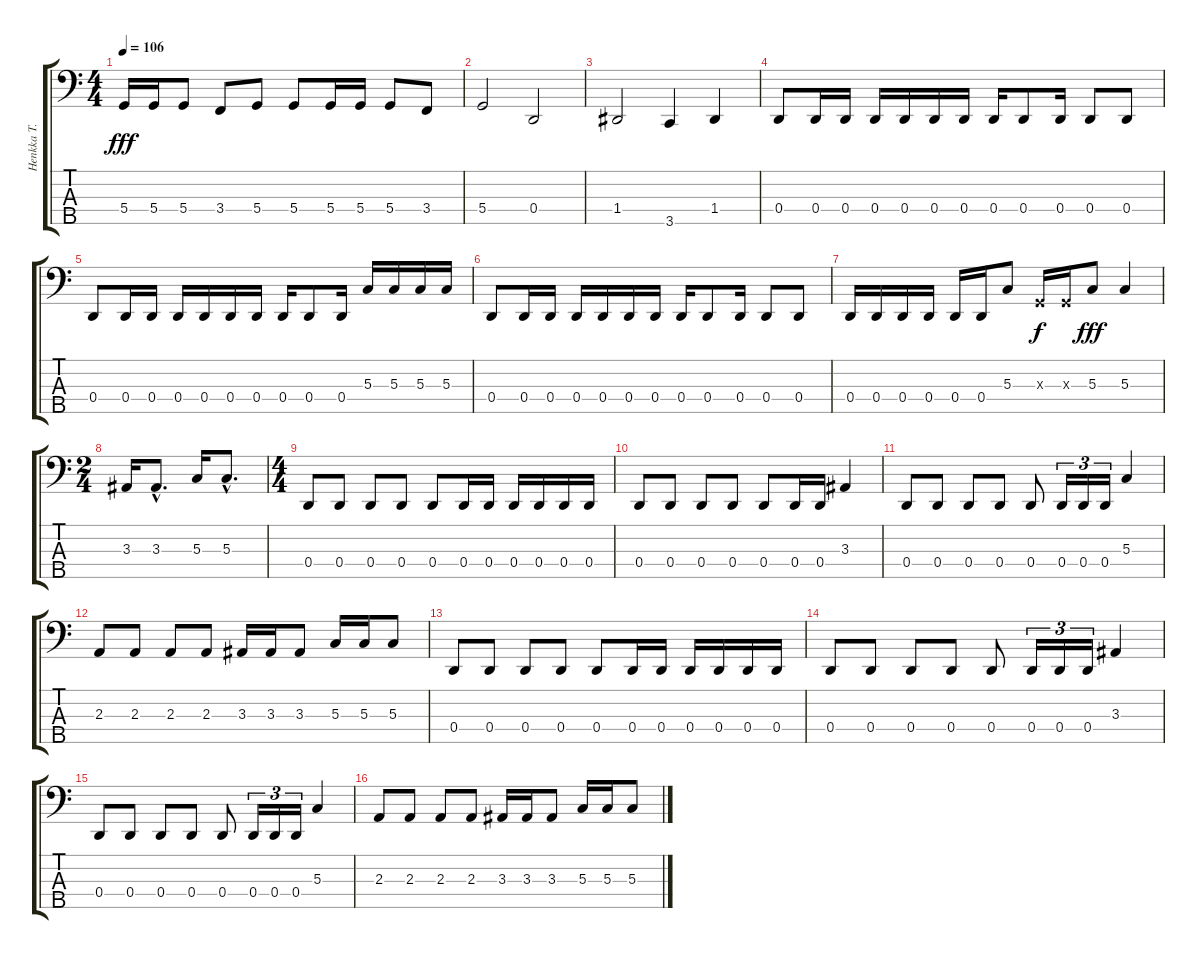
\track ("Henkka T. Blacksmith" "Henkka T. ") {instrument electricbassfinger}
\staff {score tabs}
\tuning (F2 C2 G1 D1 A0) {hide}
\ts (4 4)
\tempo 106
\clef f4
\ks c
5.4.16{dy fff} 5.4.16 5.4.8 3.4.8 5.4.8 5.4.8 5.4.16 5.4.16 5.4.8 3.4.8 |
5.4.2 0.4.2 |
1.4.2 3.5.4 1.4.4 |
0.4.8 0.4.16 0.4.16 0.4.16 0.4.16 0.4.16 0.4.16 0.4.16 0.4.8 0.4.16 0.4.8 0.4.8 |
0.4.8 0.4.16 0.4.16 0.4.16 0.4.16 0.4.16 0.4.16 0.4.16 0.4.8 0.4.16 5.3.16 5.3.16 5.3.16 5.3.16 |
0.4.8 0.4.16 0.4.16 0.4.16 0.4.16 0.4.16 0.4.16 0.4.16 0.4.8 0.4.16 0.4.8 0.4.8 |
0.4.16 0.4.16 0.4.16 0.4.16 0.4.16 0.4.16 5.3.8 0.3{x}.16{dy f} 0.3{x}.16 5.3.8{dy fff} 5.3.4 |
\ts (2 4)
3.3.16 3.3{hac}.8{d} 5.3.16 5.3{hac}.8{d} |
\ts (4 4)
0.4.8 0.4.8 0.4.8 0.4.8 0.4.8 0.4.16 0.4.16 0.4.16 0.4.16 0.4.16 0.4.16 |
0.4.8 0.4.8 0.4.8 0.4.8 0.4.8 0.4.16 0.4.16 3.3.4 |
0.4.8 0.4.8 0.4.8 0.4.8 0.4.8 0.4.16{tu (3 2)} 0.4.16{tu (3 2)} 0.4.16{tu (3 2)} 5.3.4 |
2.3.8 2.3.8 2.3.8 2.3.8 3.3.16 3.3.16 3.3.8 5.3.16 5.3.16 5.3.8 |
0.4.8 0.4.8 0.4.8 0.4.8 0.4.8 0.4.16 0.4.16 0.4.16 0.4.16 0.4.16 0.4.16 |
0.4.8 0.4.8 0.4.8 0.4.8 0.4.8 0.4.16{tu (3 2)} 0.4.16{tu (3 2)} 0.4.16{tu (3 2)} 3.3.4 |
0.4.8 0.4.8 0.4.8 0.4.8 0.4.8 0.4.16{tu (3 2)} 0.4.16{tu (3 2)} 0.4.16{tu (3 2)} 5.3.4 |
2.3.8 2.3.8 2.3.8 2.3.8 3.3.16 3.3.16 3.3.8 5.3.16 5.3.16 5.3.8
